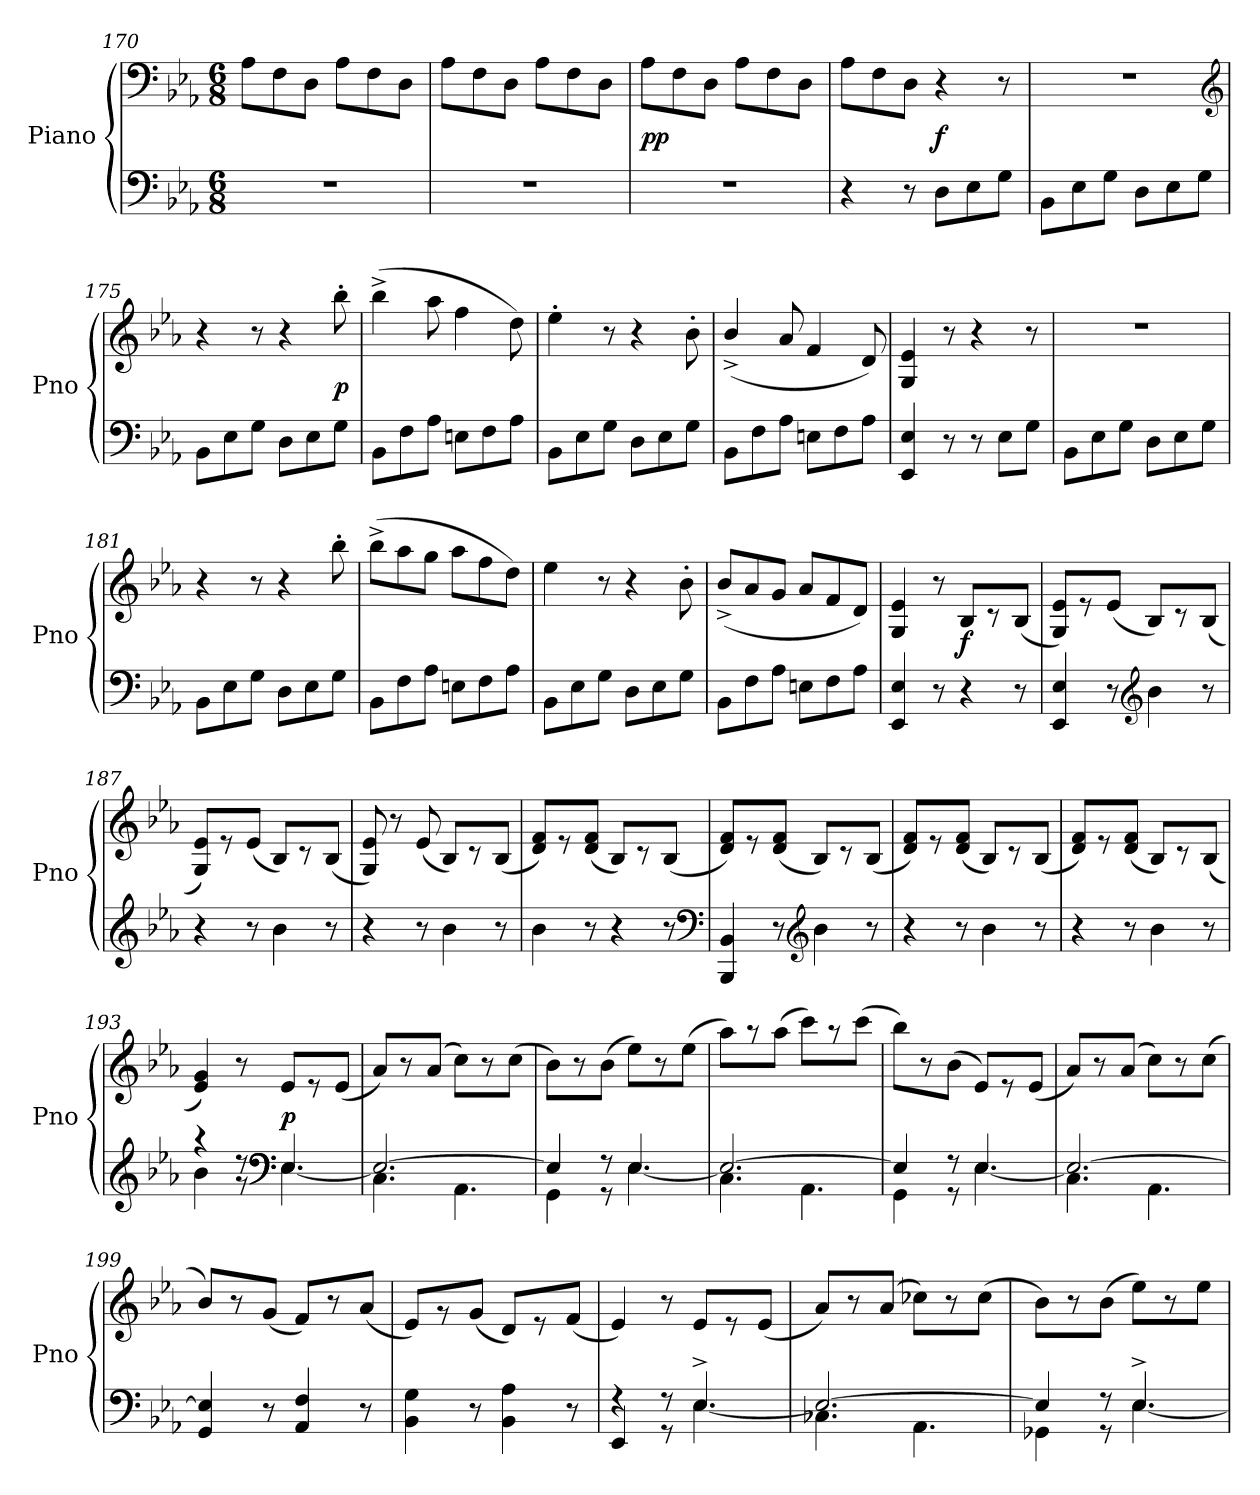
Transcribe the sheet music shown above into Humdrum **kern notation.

**kern	**kern	**dynam
*part1	*part1	*part1
*staff2	*staff1	*staff1/2
*I"Piano	*	*
*I'Pno	*	*
*clefF4	*clefF4	*
*k[b-e-a-]	*k[b-e-a-]	*
*E-:	*E-:	*
*M6/8	*M6/8	*
=170	=170	=170
2.r	8A-\L	.
.	8F\	.
.	8D\J	.
.	8A-\L	.
.	8F\	.
.	8D\J	.
=171	=171	=171
2.r	8A-\L	.
.	8F\	.
.	8D\J	.
.	8A-\L	.
.	8F\	.
.	8D\J	.
=172	=172	=172
2.r	8A-\L	pp
.	8F\	.
.	8D\J	.
.	8A-\L	.
.	8F\	.
.	8D\J	.
=173	=173	=173
4r	8A-\L	.
.	8F\	.
8r	8D\J	.
8D\L	4r	f
8E-\	.	.
8G\J	8r	.
=174	=174	=174
8BB-\L	2.r	.
8E-\	.	.
8G\J	.	.
8D\L	.	.
8E-\	.	.
8G\J	.	.
*	*clefG2	*
=175	=175	=175
8BB-\L	4r	.
8E-\	.	.
8G\J	8r	.
8D\L	4r	.
8E-\	.	.
8G\J	8bb-'\	p
=176	=176	=176
8BB-\L	(4bb-^\	.
8F\	.	.
8A-\J	8aa-\	.
8En\L	4ff\	.
8F\	.	.
8A-\J	8dd\)	.
=177	=177	=177
8BB-\L	4ee-'\	.
8E-\	.	.
8G\J	8r	.
8D\L	4r	.
8E-\	.	.
8G\J	8b-'\	.
=178	=178	=178
8BB-\L	(4b-^/	.
8F\	.	.
8A-\J	8a-/	.
8En\L	4f/	.
8F\	.	.
8A-\J	8d/)	.
=179	=179	=179
4EE-/ 4E-/	4G/ 4e-/	.
8r	8r	.
8r	4r	.
8E-\L	.	.
8G\J	8r	.
=180	=180	=180
8BB-\L	2.r	.
8E-\	.	.
8G\J	.	.
8D\L	.	.
8E-\	.	.
8G\J	.	.
=181	=181	=181
8BB-\L	4r	.
8E-\	.	.
8G\J	8r	.
8D\L	4r	.
8E-\	.	.
8G\J	8bb-'\	.
=182	=182	=182
8BB-\L	(8bb-^\L	.
8F\	8aa-\	.
8A-\J	8gg\J	.
8En\L	8aa-\L	.
8F\	8ff\	.
8A-\J	8dd\J)	.
=183	=183	=183
8BB-\L	4ee-\	.
8E-\	.	.
8G\J	8r	.
8D\L	4r	.
8E-\	.	.
8G\J	8b-'\	.
=184	=184	=184
8BB-\L	(8b-^/L	.
8F\	8a-/	.
8A-\J	8g/J	.
8En\L	8a-/L	.
8F\	8f/	.
8A-\J	8d/J)	.
=185	=185	=185
4EE-/ 4E-/	4G/ 4e-/	.
8r	8r	.
4r	8B-/L	f
.	8r	.
8r	(8B-/J	.
=186	=186	=186
4EE-/ 4E-/	8G/ 8e-/L)	.
.	8r	.
8r	(8e-/J	.
*clefG2	*	*
4b-\	8B-/L)	.
.	8r	.
8r	(8B-/J	.
=187	=187	=187
4r	8G/ 8e-/L)	.
.	8r	.
8r	(8e-/J	.
4b-\	8B-/L)	.
.	8r	.
8r	(8B-/J	.
=188	=188	=188
4r	8G/ 8e-/)	.
.	8r	.
8r	(8e-/	.
4b-\	8B-/L)	.
.	8r	.
8r	(8B-/J	.
=189	=189	=189
4b-\	8d/ 8f/L)	.
.	8r	.
8r	(8d/ 8f/J	.
4r	8B-/L)	.
.	8r	.
8r	(8B-/J	.
*clefF4	*	*
=190	=190	=190
4BBB-/ 4BB-/	8d/ 8f/L)	.
.	8r	.
8r	(8d/ 8f/J	.
*clefG2	*	*
4b-\	8B-/L)	.
.	8r	.
8r	(8B-/J	.
=191	=191	=191
4r	8d/ 8f/L)	.
.	8r	.
8r	(8d/ 8f/J	.
4b-\	8B-/L)	.
.	8r	.
8r	(8B-/J	.
=192	=192	=192
4r	8d/ 8f/L)	.
.	8r	.
8r	(8d/ 8f/J	.
4b-\	8B-/L)	.
.	8r	.
8r	(8B-/J	.
=193	=193	=193
*^	*	*
4r	4b-\	4e-/ 4g/)	.
8r	8r	8r	.
*clefF4	*	*	*
4.E-/	[4.E-\	8e-/L	p
.	.	8r	.
.	.	(8e-/J	.
=194	=194	=194	=194
2.E-/_	4.C\	8a-/L)	.
.	.	8r	.
.	.	(8a-/J	.
.	4.AA-\	8cc\L)	.
.	.	8r	.
.	.	(8cc\J	.
=195	=195	=195	=195
4E-/]	4GG\	8b-\L)	.
.	.	8r	.
8r	8r	(8b-\J	.
4.E-/	[4.E-\	8ee-\L)	.
.	.	8r	.
.	.	(8ee-\J	.
=196	=196	=196	=196
2.E-/_	4.C\	8aa-\L)	.
.	.	8r	.
.	.	(8aa-\J	.
.	4.AA-\	8ccc\L)	.
.	.	8r	.
.	.	(8ccc\J	.
=197	=197	=197	=197
4E-/]	4GG\	8bb-\L)	.
.	.	8r	.
8r	8r	(8b-\J	.
4.E-/	[4.E-\	8e-/L)	.
.	.	8r	.
.	.	(8e-/J	.
=198	=198	=198	=198
2.E-/_	4.C\	8a-/L)	.
.	.	8r	.
.	.	(8a-/J	.
.	4.AA-\	8cc\L)	.
.	.	8r	.
.	.	(8cc\J	.
*v	*v	*	*
=199	=199	=199
4GG/ 4E-]/	8b-/L)	.
.	8r	.
8r	(8g/J	.
4AA-/ 4F/	8f/L)	.
.	8r	.
8r	(8a-/J	.
=200	=200	=200
4BB-\ 4G\	8e-/L)	.
.	8r	.
8r	(8g/J	.
4BB-\ 4A-\	8d/L)	.
.	8r	.
8r	(8f/J	.
=201	=201	=201
*^	*	*
4r	4EE-/	4e-/)	.
8r	8r	8r	.
4.E-^/	[4.E-\	8e-/L	.
.	.	8r	.
.	.	(8e-/J	.
=202	=202	=202	=202
2.E-/_	4.C-X\	8a-/L)	.
.	.	8r	.
.	.	(8a-/J	.
.	4.AA-\	8cc-X\L)	.
.	.	8r	.
.	.	(8cc-\J	.
=203	=203	=203	=203
4E-/]	4GG-X\	8b-\L)	.
.	.	8r	.
8r	8r	(8b-\J	.
4.E-^/	[4.E-\	8ee-\L)	.
.	.	8r	.
.	.	8ee-\J	.
*v	*v	*	*
=	=	=
*-	*-	*-
